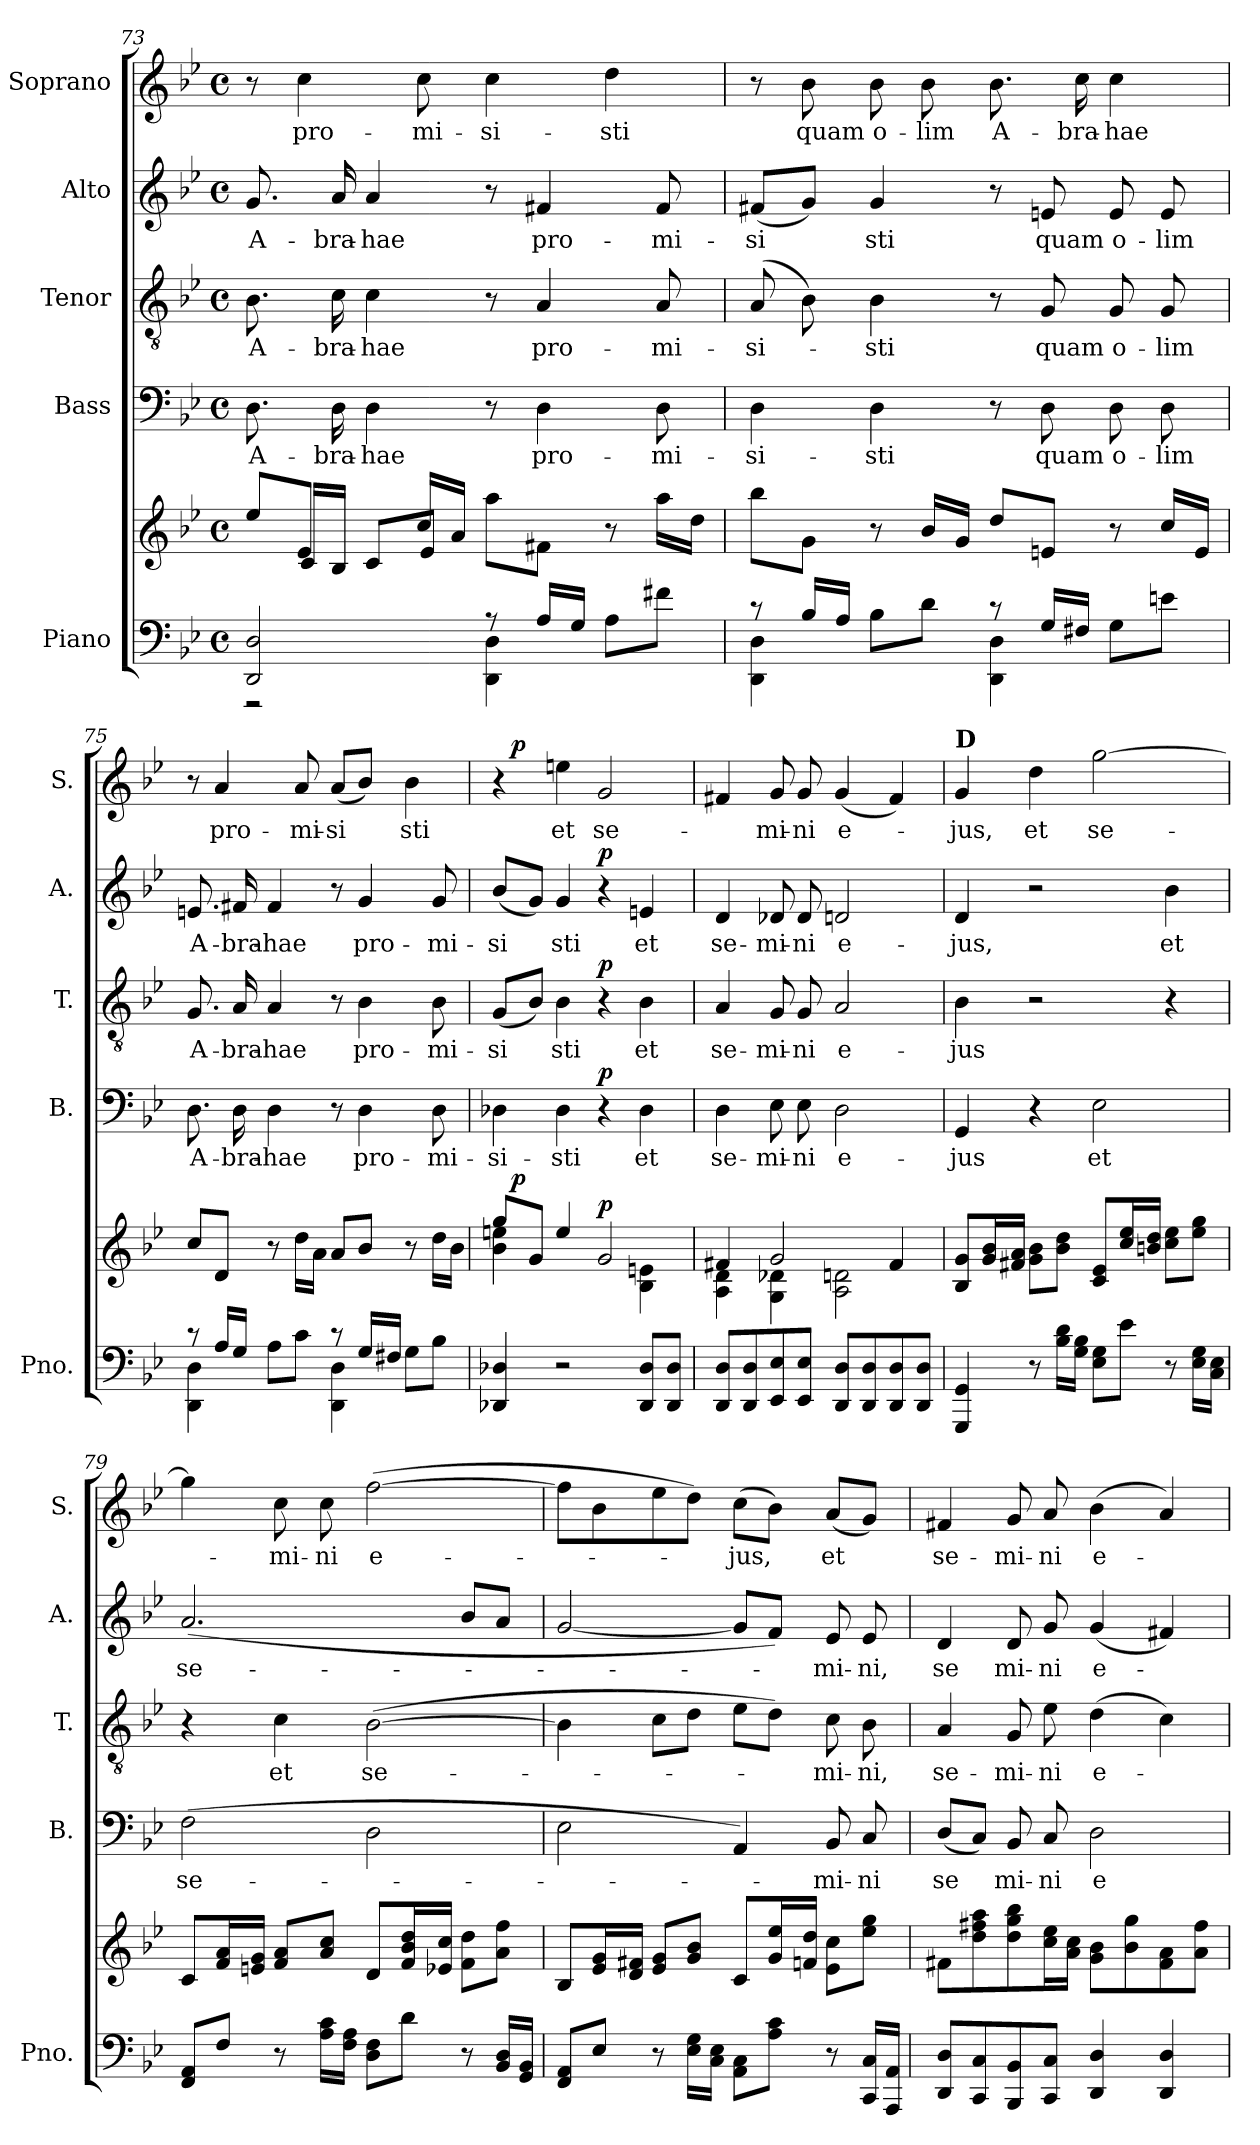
**kern	**kern	**dynam	**kern	**text	**dynam	**kern	**text	**dynam	**kern	**text	**dynam	**kern	**text	**dynam
*part5	*part5	*part5	*part4	*part4	*part4	*part3	*part3	*part3	*part2	*part2	*part2	*part1	*part1	*part1
*staff6	*staff5	*staff5/6	*staff4	*staff4	*staff4	*staff3	*staff3	*staff3	*staff2	*staff2	*staff2	*staff1	*staff1	*staff1
*I"Piano	*	*	*I"Bass	*	*	*I"Tenor	*	*	*I"Alto	*	*	*I"Soprano	*	*
*I'Pno.	*	*	*I'B.	*	*	*I'T.	*	*	*I'A.	*	*	*I'S.	*	*
*clefF4	*clefG2	*	*clefF4	*	*	*clefGv2	*	*	*clefG2	*	*	*clefG2	*	*
*k[b-e-]	*k[b-e-]	*	*k[b-e-]	*	*	*k[b-e-]	*	*	*k[b-e-]	*	*	*k[b-e-]	*	*
*B-:	*B-:	*	*B-:	*	*	*B-:	*	*	*B-:	*	*	*B-:	*	*
*M4/4	*M4/4	*	*M4/4	*	*	*M4/4	*	*	*M4/4	*	*	*M4/4	*	*
*met(c)	*met(c)	*	*met(c)	*	*	*met(c)	*	*	*met(c)	*	*	*met(c)	*	*
=73	=73	=73	=73	=73	=73	=73	=73	=73	=73	=73	=73	=73	=73	=73
*^	*^	*	*	*	*	*	*	*	*	*	*	*	*	*
!	!	!	!	!	!	!LO:LY:b	!	!	!LO:LY:b	!	!	!LO:LY:b	!	!	!	!
2DD/ 2D/	2r	8ee-/L	8ryy	.	8.D\	A-	.	8.B-\	A-	.	8.g/	A-	.	8r	.	.
!	!	!	!	!	!	!	!	!	!	!	!	!	!	!	!LO:LY:b	!
.	.	8e-/J	16c/LL	.	.	.	.	.	.	.	.	.	.	4cc\	pro-	.
!	!	!	!	!	!	!LO:LY:b	!	!	!LO:LY:b	!	!	!LO:LY:b	!	!	!	!
.	.	.	16B-/JJ	.	16D\	-bra-	.	16c\	-bra-	.	16a/	-bra-	.	.	.	.
!	!	!	!	!	!	!LO:LY:b	!	!	!LO:LY:b	!	!	!LO:LY:b	!	!	!	!
.	.	8ryy	8c/L	.	4D\	-hae	.	4c\	-hae	.	4a/	-hae	.	.	.	.
!	!	!	!	!	!	!	!	!	!	!	!	!	!	!	!LO:LY:b	!
.	.	16cc/LL	8e-/J	.	.	.	.	.	.	.	.	.	.	8cc\	-mi-	.
.	.	16a/JJ	.	.	.	.	.	.	.	.	.	.	.	.	.	.
!	!	!	!	!	!	!	!	!	!	!	!	!	!	!	!LO:LY:b	!
8r	4DD\ 4D\	8aa\L	2ryy	.	8r	.	.	8r	.	.	8r	.	.	4cc\	-si-	.
!	!	!	!	!	!	!LO:LY:b	!	!	!LO:LY:b	!	!	!LO:LY:b	!	!	!	!
16A/LL	.	8f#X\J	.	.	4D\	pro-	.	4A/	pro-	.	4f#X/	pro-	.	.	.	.
16G/JJ	.	.	.	.	.	.	.	.	.	.	.	.	.	.	.	.
!	!	!	!	!	!	!	!	!	!	!	!	!	!	!	!LO:LY:b	!
8A\L	4ryy	8r	.	.	.	.	.	.	.	.	.	.	.	4dd\	-sti	.
!	!	!	!	!	!	!LO:LY:b	!	!	!LO:LY:b	!	!	!LO:LY:b	!	!	!	!
8f#X\J	.	16aa\LL	.	.	8D\	-mi-	.	8A/	-mi-	.	8f#/	-mi-	.	.	.	.
.	.	16dd\JJ	.	.	.	.	.	.	.	.	.	.	.	.	.	.
*	*	*v	*v	*	*	*	*	*	*	*	*	*	*	*	*	*
!!LO:PB:g=z
=74	=74	=74	=74	=74	=74	=74	=74	=74	=74	=74	=74	=74	=74	=74	=74
!	!	!	!	!	!LO:LY:b	!	!	!LO:LY:b	!	!	!LO:LY:b	!	!	!	!
8r	4DD\ 4D\	8bb-\L	.	4D\	-si-	.	(<8A/	-si-	.	(<8f#X/L	-si	.	8r	.	.
!	!	!	!	!	!	!	!	!	!	!	!	!	!	!LO:LY:b	!
16B-/LL	.	8g\J	.	.	.	.	8B-\)	.	.	8g/J)	.	.	8b-\	quam	.
16A/JJ	.	.	.	.	.	.	.	.	.	.	.	.	.	.	.
!	!	!	!	!	!LO:LY:b	!	!	!LO:LY:b	!	!	!LO:LY:b	!	!	!LO:LY:b	!
8B-\L	4ryy	8r	.	4D\	-sti	.	4B-\	-sti	.	4g/	sti	.	8b-\	o-	.
!	!	!	!	!	!	!	!	!	!	!	!	!	!	!LO:LY:b	!
8d\J	.	16b-/LL	.	.	.	.	.	.	.	.	.	.	8b-\	-lim	.
.	.	16g/JJ	.	.	.	.	.	.	.	.	.	.	.	.	.
!	!	!	!	!	!	!	!	!	!	!	!	!	!	!LO:LY:b	!
8r	4DD\ 4D\	8dd/L	.	8r	.	.	8r	.	.	8r	.	.	8.b-\	A-	.
!	!	!	!	!	!LO:LY:b	!	!	!LO:LY:b	!	!	!LO:LY:b	!	!	!	!
16G/LL	.	8en/J	.	8D\	quam	.	8G/	quam	.	8en/	quam	.	.	.	.
!	!	!	!	!	!	!	!	!	!	!	!	!	!	!LO:LY:b	!
16F#X/JJ	.	.	.	.	.	.	.	.	.	.	.	.	16cc\	-bra-	.
!	!	!	!	!	!LO:LY:b	!	!	!LO:LY:b	!	!	!LO:LY:b	!	!	!LO:LY:b	!
8G\L	4ryy	8r	.	8D\	o-	.	8G/	o-	.	8e/	o-	.	4cc\	-hae	.
!	!	!	!	!	!LO:LY:b	!	!	!LO:LY:b	!	!	!LO:LY:b	!	!	!	!
8en\J	.	16cc/LL	.	8D\	-lim	.	8G/	-lim	.	8e/	-lim	.	.	.	.
.	.	16e/JJ	.	.	.	.	.	.	.	.	.	.	.	.	.
=75	=75	=75	=75	=75	=75	=75	=75	=75	=75	=75	=75	=75	=75	=75	=75
!	!	!	!	!	!LO:LY:b	!	!	!LO:LY:b	!	!	!LO:LY:b	!	!	!	!
8r	4DD\ 4D\	8cc/L	.	8.D\	A-	.	8.G/	A-	.	8.en/	A-	.	8r	.	.
!	!	!	!	!	!	!	!	!	!	!	!	!	!	!LO:LY:b	!
16A/LL	.	8d/J	.	.	.	.	.	.	.	.	.	.	4a/	pro-	.
!	!	!	!	!	!LO:LY:b	!	!	!LO:LY:b	!	!	!LO:LY:b	!	!	!	!
16G/JJ	.	.	.	16D\	-bra-	.	16A/	-bra-	.	16f#X/	-bra-	.	.	.	.
!	!	!	!	!	!LO:LY:b	!	!	!LO:LY:b	!	!	!LO:LY:b	!	!	!	!
8A\L	4ryy	8r	.	4D\	-hae	.	4A/	-hae	.	4f#/	-hae	.	.	.	.
!	!	!	!	!	!	!	!	!	!	!	!	!	!	!LO:LY:b	!
8c\J	.	16dd\LL	.	.	.	.	.	.	.	.	.	.	8a/	-mi-	.
.	.	16a\JJ	.	.	.	.	.	.	.	.	.	.	.	.	.
!	!	!	!	!	!	!	!	!	!	!	!	!	!	!LO:LY:b	!
8r	4DD\ 4D\	8a/L	.	8r	.	.	8r	.	.	8r	.	.	(<8a/L	-si	.
!	!	!	!	!	!LO:LY:b	!	!	!LO:LY:b	!	!	!LO:LY:b	!	!	!	!
16G/LL	.	8b-/J	.	4D\	pro-	.	4B-\	pro-	.	4g/	pro-	.	8b-/J)	.	.
16F#X/JJ	.	.	.	.	.	.	.	.	.	.	.	.	.	.	.
!	!	!	!	!	!	!	!	!	!	!	!	!	!	!LO:LY:b	!
8G\L	4ryy	8r	.	.	.	.	.	.	.	.	.	.	4b-\	sti	.
!	!	!	!	!	!LO:LY:b	!	!	!LO:LY:b	!	!	!LO:LY:b	!	!	!	!
8B-\J	.	16dd\LL	.	8D\	-mi-	.	8B-\	-mi-	.	8g/	-mi-	.	.	.	.
.	.	16b-\JJ	.	.	.	.	.	.	.	.	.	.	.	.	.
*v	*v	*	*	*	*	*	*	*	*	*	*	*	*	*	*
=76	=76	=76	=76	=76	=76	=76	=76	=76	=76	=76	=76	=76	=76	=76
*	*^	*	*	*	*	*	*	*	*	*	*	*	*	*
!	!	!	!	!	!LO:LY:b	!	!	!LO:LY:b	!	!	!LO:LY:b	!	!	!	!
*	*	*^	*	*	*	*	*	*	*	*	*	*	*^	*	*
4DD-X/ 4D-X/	8gg/L	4b-\ 4een\	16ryy	.	4D-X\	-si-	.	(<8G/L	-si	.	(<8b-/L	-si	.	4r	16ryy	.	.
!	!	!	!	!LO:DY:a	!	!	!	!	!	!	!	!	!	!	!	!	!LO:DY:a
.	.	.	2...ryy	p	.	.	.	.	.	.	.	.	.	.	2...ryy	.	p
.	8g/J	.	.	.	.	.	.	8B-/J)	.	.	8g/J)	.	.	.	.	.	.
!	!	!	!	!	!	!LO:LY:b	!	!	!LO:LY:b	!	!	!LO:LY:b	!	!	!	!LO:LY:b	!
2r	4ee/	2ryy	.	.	4D-\	-sti	.	4B-\	sti	.	4g/	sti	.	4een\	.	et	.
!	!	!	!	!LO:DY:a	!	!	!LO:DY:a	!	!	!LO:DY:a	!	!	!LO:DY:a	!	!	!LO:LY:b	!
.	2g/	.	.	p	4r	.	p	4r	.	p	4r	.	p	2g/	.	se-	.
!	!	!	!	!	!	!LO:LY:b	!	!	!LO:LY:b	!	!	!LO:LY:b	!	!	!	!	!
8DD-/ 8D-/L	.	4B-\ 4en\	.	.	4D-\	et	.	4B-\	et	.	4en/	et	.	.	.	.	.
8DD-/ 8D-/J	.	.	.	.	.	.	.	.	.	.	.	.	.	.	.	.	.
!!LO:LB:g=z
=77	=77	=77	=77	=77	=77	=77	=77	=77	=77	=77	=77	=77	=77	=77	=77	=77	=77
!	!	!	!	!	!	!LO:LY:b	!	!	!LO:LY:b	!	!	!LO:LY:b	!	!	!	!	!
*	*	*v	*v	*	*	*	*	*	*	*	*	*	*	*v	*v	*	*
8DD/ 8D/L	4f#X/	4A\ 4d\	.	4D\	se-	.	4A/	se-	.	4d/	se-	.	4f#X/	.	.
8DD/ 8D/	.	.	.	.	.	.	.	.	.	.	.	.	.	.	.
!	!	!	!	!	!LO:LY:b	!	!	!LO:LY:b	!	!	!LO:LY:b	!	!	!LO:LY:b	!
8EE-/ 8E-/	2g/	4G\ 4d-X\	.	8E-\	-mi-	.	8G/	-mi-	.	8d-X/	-mi-	.	8g/	-mi-	.
!	!	!	!	!	!LO:LY:b	!	!	!LO:LY:b	!	!	!LO:LY:b	!	!	!LO:LY:b	!
8EE-/ 8E-/J	.	.	.	8E-\	-ni	.	8G/	-ni	.	8d-/	-ni	.	8g/	-ni	.
!	!	!	!	!	!LO:LY:b	!	!	!LO:LY:b	!	!	!LO:LY:b	!	!	!LO:LY:b	!
8DD/ 8D/L	.	2A\ 2dn\	.	2D\	e-	.	2A/	e-	.	2dn/	e-	.	(<4g/	e-	.
8DD/ 8D/	.	.	.	.	.	.	.	.	.	.	.	.	.	.	.
8DD/ 8D/	4f#/	.	.	.	.	.	.	.	.	.	.	.	4f#/)	.	.
8DD/ 8D/J	.	.	.	.	.	.	.	.	.	.	.	.	.	.	.
*	*v	*v	*	*	*	*	*	*	*	*	*	*	*	*	*
=78	=78	=78	=78	=78	=78	=78	=78	=78	=78	=78	=78	=78	=78	=78
!	!	!	!	!	!	!	!	!	!	!	!	!LO:TX:a:B:t=D	!	!
!	!	!	!	!LO:LY:b	!	!	!LO:LY:b	!	!	!LO:LY:b	!	!	!LO:LY:b	!
4GGG/ 4GG/	8B-/ 8g/L	.	4GG/	-jus	.	4B-\	-jus	.	4d/	-jus,	.	4g/	-jus,	.
.	16g/ 16b-/L	.	.	.	.	.	.	.	.	.	.	.	.	.
.	16f#X/ 16a/JJ	.	.	.	.	.	.	.	.	.	.	.	.	.
!	!	!	!	!	!	!	!	!	!	!	!	!	!LO:LY:b	!
8r	8g\ 8b-\L	.	4r	.	.	2r	.	.	2r	.	.	4dd\	et	.
16B-\ 16d\LL	8b-\ 8dd\J	.	.	.	.	.	.	.	.	.	.	.	.	.
16G\ 16B-\JJ	.	.	.	.	.	.	.	.	.	.	.	.	.	.
!	!	!	!	!LO:LY:b	!	!	!	!	!	!	!	!	!LO:LY:b	!
8E-\ 8G\L	8c/ 8e-/L	.	2E-\	et	.	.	.	.	.	.	.	[2gg\	se-	.
8e-\J	16cc/ 16ee-/L	.	.	.	.	.	.	.	.	.	.	.	.	.
.	16bn/ 16dd/JJ	.	.	.	.	.	.	.	.	.	.	.	.	.
!	!	!	!	!	!	!	!	!	!	!LO:LY:b	!	!	!	!
8r	8cc\ 8ee-\L	.	.	.	.	4r	.	.	4b-\	et	.	.	.	.
16E-\ 16G\LL	8ee-\ 8gg\J	.	.	.	.	.	.	.	.	.	.	.	.	.
16C\ 16E-\JJ	.	.	.	.	.	.	.	.	.	.	.	.	.	.
=79	=79	=79	=79	=79	=79	=79	=79	=79	=79	=79	=79	=79	=79	=79
!	!	!	!	!LO:LY:b	!	!	!	!	!	!LO:LY:b	!	!	!	!
8FF/ 8AA/L	8c/L	.	(>2F\	se-	.	4r	.	.	(>2.a/	se-	.	4gg\]	.	.
8F/J	16f/ 16a/L	.	.	.	.	.	.	.	.	.	.	.	.	.
.	16en/ 16g/JJ	.	.	.	.	.	.	.	.	.	.	.	.	.
!	!	!	!	!	!	!	!LO:LY:b	!	!	!	!	!	!LO:LY:b	!
8r	8f/ 8a/L	.	.	.	.	4c\	et	.	.	.	.	8cc\	-mi-	.
!	!	!	!	!	!	!	!	!	!	!	!	!	!LO:LY:b	!
16A\ 16c\LL	8a/ 8cc/J	.	.	.	.	.	.	.	.	.	.	8cc\	-ni	.
16F\ 16A\JJ	.	.	.	.	.	.	.	.	.	.	.	.	.	.
!	!	!	!	!	!	!	!LO:LY:b	!	!	!	!	!	!LO:LY:b	!
8D\ 8F\L	8d/L	.	2D\	.	.	(>[2B-\	se-	.	.	.	.	(>[2ff\	e-	.
8d\J	16f/ 16b-/ 16dd/L	.	.	.	.	.	.	.	.	.	.	.	.	.
.	16e-X/ 16cc/JJ	.	.	.	.	.	.	.	.	.	.	.	.	.
8r	8f\ 8dd\L	.	.	.	.	.	.	.	8b-/L	.	.	.	.	.
16BB-/ 16D/LL	8a\ 8ff\J	.	.	.	.	.	.	.	8a/J	.	.	.	.	.
16GG/ 16BB-/JJ	.	.	.	.	.	.	.	.	.	.	.	.	.	.
!!LO:PB:g=z
=80	=80	=80	=80	=80	=80	=80	=80	=80	=80	=80	=80	=80	=80	=80
8FF/ 8AA/L	8B-/L	.	2E-\	.	.	4B-\]	.	.	[2g/	.	.	8ff\L]	.	.
8E-/J	16e-/ 16g/L	.	.	.	.	.	.	.	.	.	.	8b-\	.	.
.	16d/ 16f#X/JJ	.	.	.	.	.	.	.	.	.	.	.	.	.
8r	8e-/ 8g/L	.	.	.	.	8c\L	.	.	.	.	.	8ee-\	.	.
16E-\ 16G\LL	8g/ 8b-/J	.	.	.	.	8d\J	.	.	.	.	.	8dd\J)	.	.
16C\ 16E-\JJ	.	.	.	.	.	.	.	.	.	.	.	.	.	.
!	!	!	!	!	!	!	!	!	!	!	!	!	!LO:LY:b	!
8AA\ 8C\L	8c/L	.	4AA/)	.	.	8e-\L	.	.	8g/L]	.	.	(>8cc\L	-jus,	.
8A\ 8c\J	16g/ 16ee-/L	.	.	.	.	8d\J)	.	.	8f/J)	.	.	8b-\J)	.	.
.	16fn/ 16dd/JJ	.	.	.	.	.	.	.	.	.	.	.	.	.
!	!	!	!	!LO:LY:b	!	!	!LO:LY:b	!	!	!LO:LY:b	!	!	!LO:LY:b	!
8r	8e-\ 8cc\L	.	8BB-/	-mi-	.	8c\	-mi-	.	8e-/	-mi-	.	(<8a/L	et	.
!	!	!	!	!LO:LY:b	!	!	!LO:LY:b	!	!	!LO:LY:b	!	!	!	!
16CC/ 16C/LL	8ee-\ 8gg\J	.	8C/	-ni	.	8B-\	-ni,	.	8e-/	-ni,	.	8g/J)	.	.
16AAA/ 16AA/JJ	.	.	.	.	.	.	.	.	.	.	.	.	.	.
=81	=81	=81	=81	=81	=81	=81	=81	=81	=81	=81	=81	=81	=81	=81
!	!	!	!	!LO:LY:b	!	!	!LO:LY:b	!	!	!LO:LY:b	!	!	!LO:LY:b	!
8DD/ 8D/L	8f#X\L	.	(<8D/L	se	.	4A/	se-	.	4d/	se	.	4f#X/	se-	.
8CC/ 8C/	8dd\ 8ff#X\ 8aa\	.	8C/J)	.	.	.	.	.	.	.	.	.	.	.
!	!	!	!	!LO:LY:b	!	!	!LO:LY:b	!	!	!LO:LY:b	!	!	!LO:LY:b	!
8BBB-/ 8BB-/	8dd\ 8gg\ 8bb-\	.	8BB-/	mi-	.	8G/	-mi-	.	8d/	mi-	.	8g/	-mi-	.
!	!	!	!	!LO:LY:b	!	!	!LO:LY:b	!	!	!LO:LY:b	!	!	!LO:LY:b	!
8CC/ 8C/J	16cc\ 16ee-\L	.	8C/	-ni	.	8e-\	-ni	.	8g/	-ni	.	8a/	-ni	.
.	16a\ 16cc\JJ	.	.	.	.	.	.	.	.	.	.	.	.	.
!	!	!	!	!LO:LY:b	!	!	!LO:LY:b	!	!	!LO:LY:b	!	!	!LO:LY:b	!
4DD/ 4D/	8g\ 8b-\L	.	2D\	e-	.	(>4d\	e-	.	(<4g/	e-	.	(>4b-\	e-	.
.	8b-\ 8gg\	.	.	.	.	.	.	.	.	.	.	.	.	.
4DD/ 4D/	8f#\ 8a\	.	.	.	.	4c\)	.	.	4f#X/)	.	.	4a/)	.	.
.	8a\ 8ff#\J	.	.	.	.	.	.	.	.	.	.	.	.	.
=	=	=	=	=	=	=	=	=	=	=	=	=	=	=
*-	*-	*-	*-	*-	*-	*-	*-	*-	*-	*-	*-	*-	*-	*-
